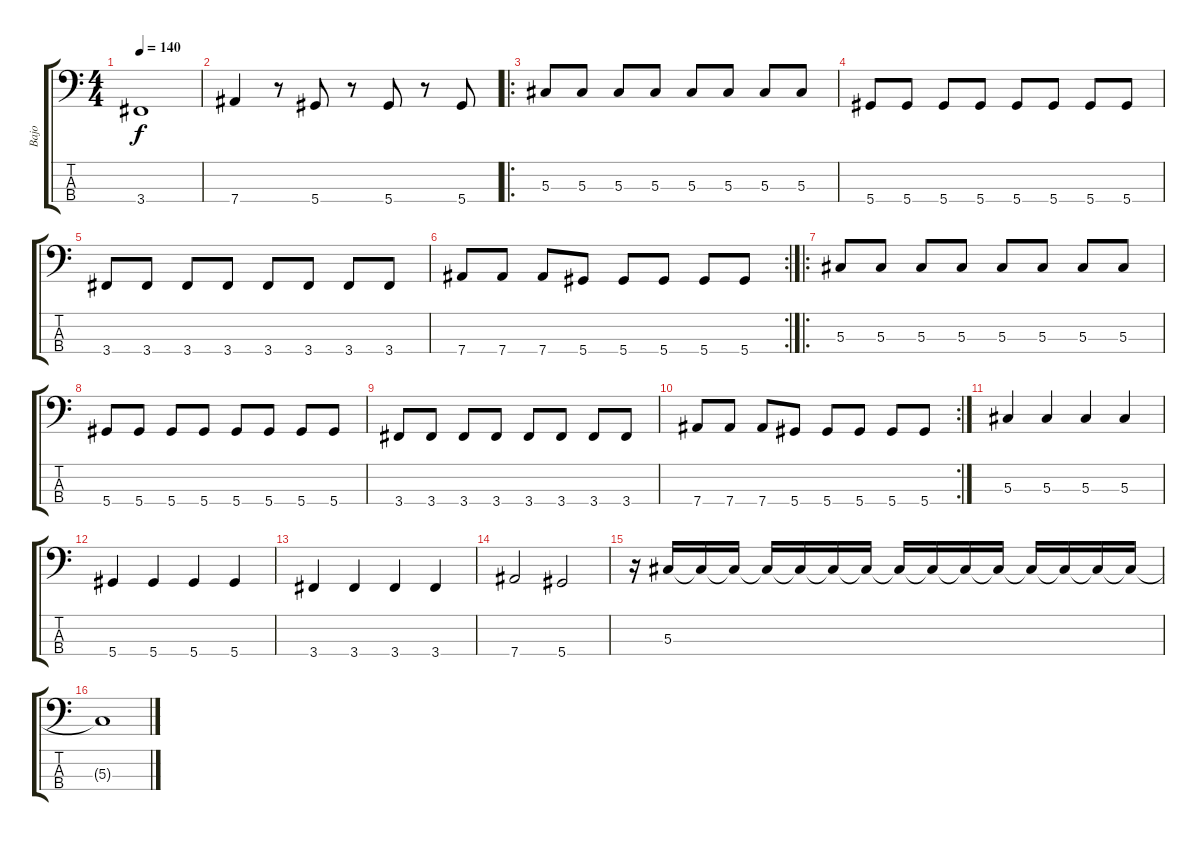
\track ("Bajo" "Bajo") {instrument fretlessbass}
\staff {score tabs}
\tuning (Gb2 Db2 Ab1 Eb1) {hide}
\ts (4 4)
\tempo 140
\clef f4
\ks c
3.4.1{dy f} |
7.4.4 r.8 5.4.8 r.8 5.4.8 r.8 5.4.8 |
\ro
5.3.8 5.3.8 5.3.8 5.3.8 5.3.8 5.3.8 5.3.8 5.3.8 |
5.4.8 5.4.8 5.4.8 5.4.8 5.4.8 5.4.8 5.4.8 5.4.8 |
3.4.8 3.4.8 3.4.8 3.4.8 3.4.8 3.4.8 3.4.8 3.4.8 |
\rc 2
7.4.8 7.4.8 7.4.8 5.4.8 5.4.8 5.4.8 5.4.8 5.4.8 |
\ro
5.3.8 5.3.8 5.3.8 5.3.8 5.3.8 5.3.8 5.3.8 5.3.8 |
5.4.8 5.4.8 5.4.8 5.4.8 5.4.8 5.4.8 5.4.8 5.4.8 |
3.4.8 3.4.8 3.4.8 3.4.8 3.4.8 3.4.8 3.4.8 3.4.8 |
\rc 2
7.4.8 7.4.8 7.4.8 5.4.8 5.4.8 5.4.8 5.4.8 5.4.8 |
5.3.4 5.3.4 5.3.4 5.3.4 |
5.4.4 5.4.4 5.4.4 5.4.4 |
3.4.4 3.4.4 3.4.4 3.4.4 |
7.4.2 5.4.2 |
r.16 5.3.16 5.3{t}.16 5.3{t}.16 5.3{t}.16 5.3{t}.16 5.3{t}.16 5.3{t}.16 5.3{t}.16 5.3{t}.16 5.3{t}.16 5.3{t}.16 5.3{t}.16 5.3{t}.16 5.3{t}.16 5.3{t}.16 |
5.3{t}.1
